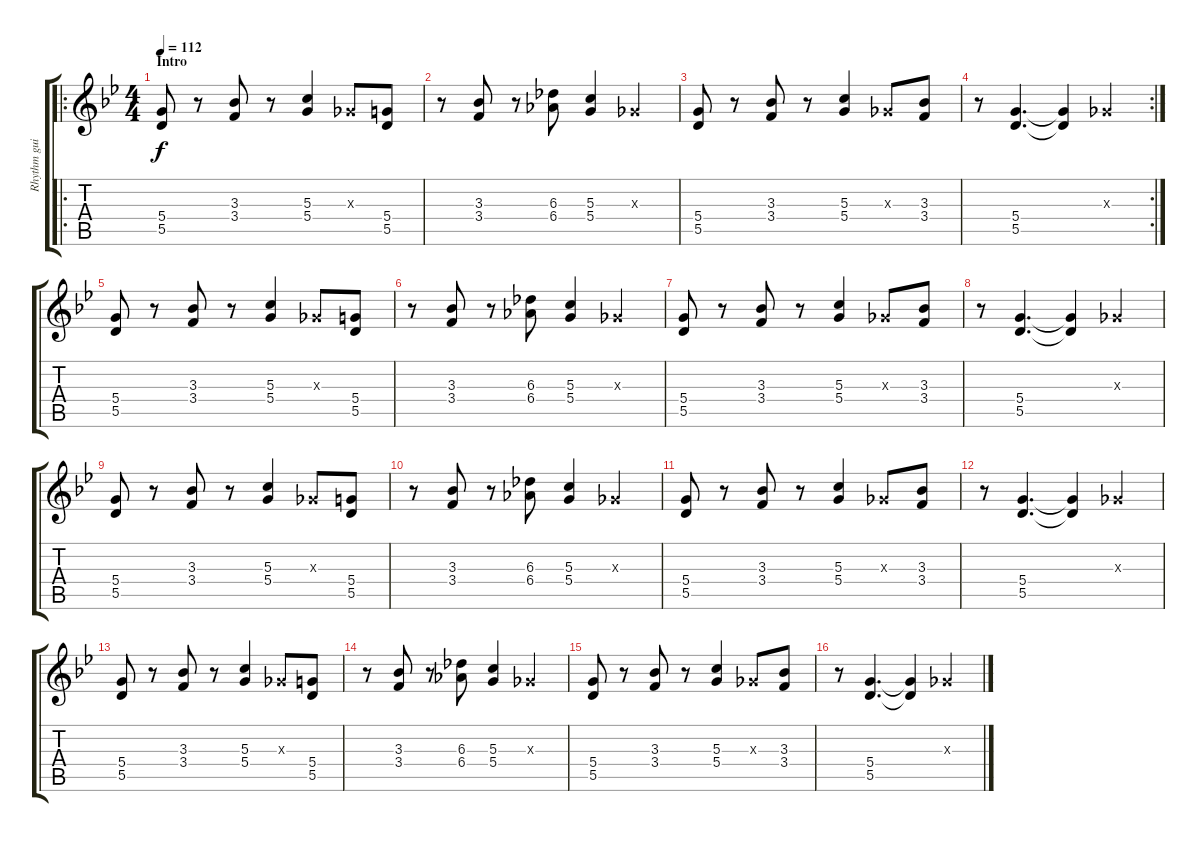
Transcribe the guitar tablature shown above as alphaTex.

\track ("Rhythm guitar" "Rhythm gui") {instrument distortionguitar}
\staff {score tabs}
\tuning (E4 B3 G3 D3 A2 E2) {hide}
\ro
\ts (4 4)
\section ("" "Intro")
\tempo 112
\clef g2
\ks bb
(5.4 5.5).8{dy f instrument distortionguitar} r.8 (3.3 3.4).8 r.8 (5.3 5.4).4 -1.3{x}.8 (5.4 5.5).8 |
r.8 (3.3 3.4).8 r.8 (6.3 6.4).8 (5.3 5.4).4 -1.3{x}.4 |
(5.4 5.5).8 r.8 (3.3 3.4).8 r.8 (5.3 5.4).4 -1.3{x}.8 (3.3 3.4).8 |
\rc 2
r.8 (5.4 5.5).4{d} (5.4{t} 5.5{t}).4 -1.3{x}.4 |
(5.4 5.5).8 r.8 (3.3 3.4).8 r.8 (5.3 5.4).4 -1.3{x}.8 (5.4 5.5).8 |
r.8 (3.3 3.4).8 r.8 (6.3 6.4).8 (5.3 5.4).4 -1.3{x}.4 |
(5.4 5.5).8 r.8 (3.3 3.4).8 r.8 (5.3 5.4).4 -1.3{x}.8 (3.3 3.4).8 |
r.8 (5.4 5.5).4{d} (5.4{t} 5.5{t}).4 -1.3{x}.4 |
(5.4 5.5).8 r.8 (3.3 3.4).8 r.8 (5.3 5.4).4 -1.3{x}.8 (5.4 5.5).8 |
r.8 (3.3 3.4).8 r.8 (6.3 6.4).8 (5.3 5.4).4 -1.3{x}.4 |
(5.4 5.5).8 r.8 (3.3 3.4).8 r.8 (5.3 5.4).4 -1.3{x}.8 (3.3 3.4).8 |
r.8 (5.4 5.5).4{d} (5.4{t} 5.5{t}).4 -1.3{x}.4 |
(5.4 5.5).8 r.8 (3.3 3.4).8 r.8 (5.3 5.4).4 -1.3{x}.8 (5.4 5.5).8 |
r.8 (3.3 3.4).8 r.8 (6.3 6.4).8 (5.3 5.4).4 -1.3{x}.4 |
(5.4 5.5).8 r.8 (3.3 3.4).8 r.8 (5.3 5.4).4 -1.3{x}.8 (3.3 3.4).8 |
r.8 (5.4 5.5).4{d} (5.4{t} 5.5{t}).4 -1.3{x}.4
